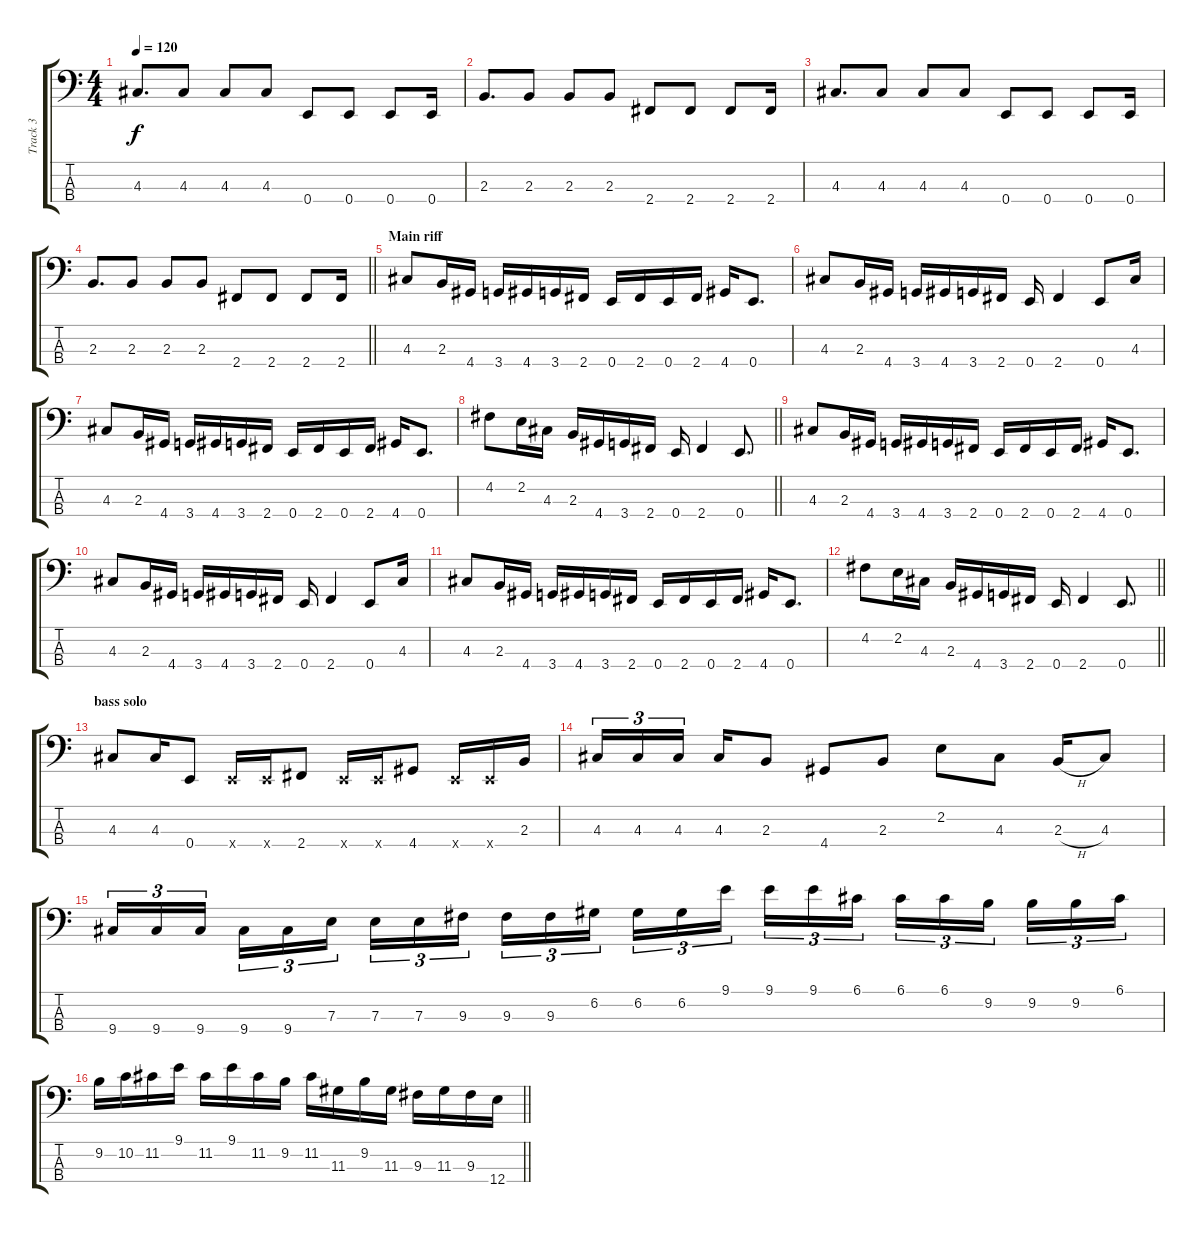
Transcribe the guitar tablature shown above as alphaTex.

\track ("Track 3" "Track 3") {instrument electricbassfinger}
\staff {score tabs}
\tuning (G2 D2 A1 E1) {hide}
\ts (4 4)
\tempo 120
\clef f4
\ks c
4.3.8{d dy f} 4.3.8 4.3.8 4.3.8 0.4.8 0.4.8 0.4.8 0.4.16 |
2.3.8{d} 2.3.8 2.3.8 2.3.8 2.4.8 2.4.8 2.4.8 2.4.16 |
4.3.8{d} 4.3.8 4.3.8 4.3.8 0.4.8 0.4.8 0.4.8 0.4.16 |
\barLineRight lightlight
2.3.8{d} 2.3.8 2.3.8 2.3.8 2.4.8 2.4.8 2.4.8 2.4.16 |
\section ("" "Main riff")
4.3.8 2.3.16 4.4.16 3.4.16 4.4.16 3.4.16 2.4.16 0.4.16 2.4.16 0.4.16 2.4.16 4.4.16 0.4.8{d} |
4.3.8 2.3.16 4.4.16 3.4.16 4.4.16 3.4.16 2.4.16 0.4.16 2.4.4 0.4.8 4.3.16 |
4.3.8 2.3.16 4.4.16 3.4.16 4.4.16 3.4.16 2.4.16 0.4.16 2.4.16 0.4.16 2.4.16 4.4.16 0.4.8{d} |
\barLineRight lightlight
4.2.8 2.2.16 4.3.16 2.3.16 4.4.16 3.4.16 2.4.16 0.4.16 2.4.4 0.4.8{d} |
4.3.8 2.3.16 4.4.16 3.4.16 4.4.16 3.4.16 2.4.16 0.4.16 2.4.16 0.4.16 2.4.16 4.4.16 0.4.8{d} |
4.3.8 2.3.16 4.4.16 3.4.16 4.4.16 3.4.16 2.4.16 0.4.16 2.4.4 0.4.8 4.3.16 |
4.3.8 2.3.16 4.4.16 3.4.16 4.4.16 3.4.16 2.4.16 0.4.16 2.4.16 0.4.16 2.4.16 4.4.16 0.4.8{d} |
\barLineRight lightlight
4.2.8 2.2.16 4.3.16 2.3.16 4.4.16 3.4.16 2.4.16 0.4.16 2.4.4 0.4.8{d} |
\section ("" "bass solo")
4.3.8 4.3.16 0.4.8 0.4{x}.16 0.4{x}.16 2.4.8 0.4{x}.16 0.4{x}.16 4.4.8 0.4{x}.16 0.4{x}.16 2.3.16 |
4.3.16{tu (3 2)} 4.3.16{tu (3 2)} 4.3.16{tu (3 2) beam splitsecondary} 4.3.16 2.3.8 4.4.8 2.3.8 2.2.8 4.3.8 2.3{h}.16 4.3.8 |
9.4.16{tu (3 2)} 9.4.16{tu (3 2)} 9.4.16{tu (3 2) beam splitsecondary} 9.4.16{tu (3 2)} 9.4.16{tu (3 2)} 7.3.16{tu (3 2)} 7.3.16{tu (3 2)} 7.3.16{tu (3 2)} 9.3.16{tu (3 2) beam splitsecondary} 9.3.16{tu (3 2)} 9.3.16{tu (3 2)} 6.2.16{tu (3 2)} 6.2.16{tu (3 2)} 6.2.16{tu (3 2)} 9.1.16{tu (3 2) beam splitsecondary} 9.1.16{tu (3 2)} 9.1.16{tu (3 2)} 6.1.16{tu (3 2)} 6.1.16{tu (3 2)} 6.1.16{tu (3 2)} 9.2.16{tu (3 2) beam splitsecondary} 9.2.16{tu (3 2)} 9.2.16{tu (3 2)} 6.1.16{tu (3 2)} |
\barLineRight lightlight
9.2.16 10.2.16 11.2.16 9.1.16 11.2.16 9.1.16 11.2.16 9.2.16 11.2.16 11.3.16 9.2.16 11.3.16 9.3.16 11.3.16 9.3.16 12.4.16
